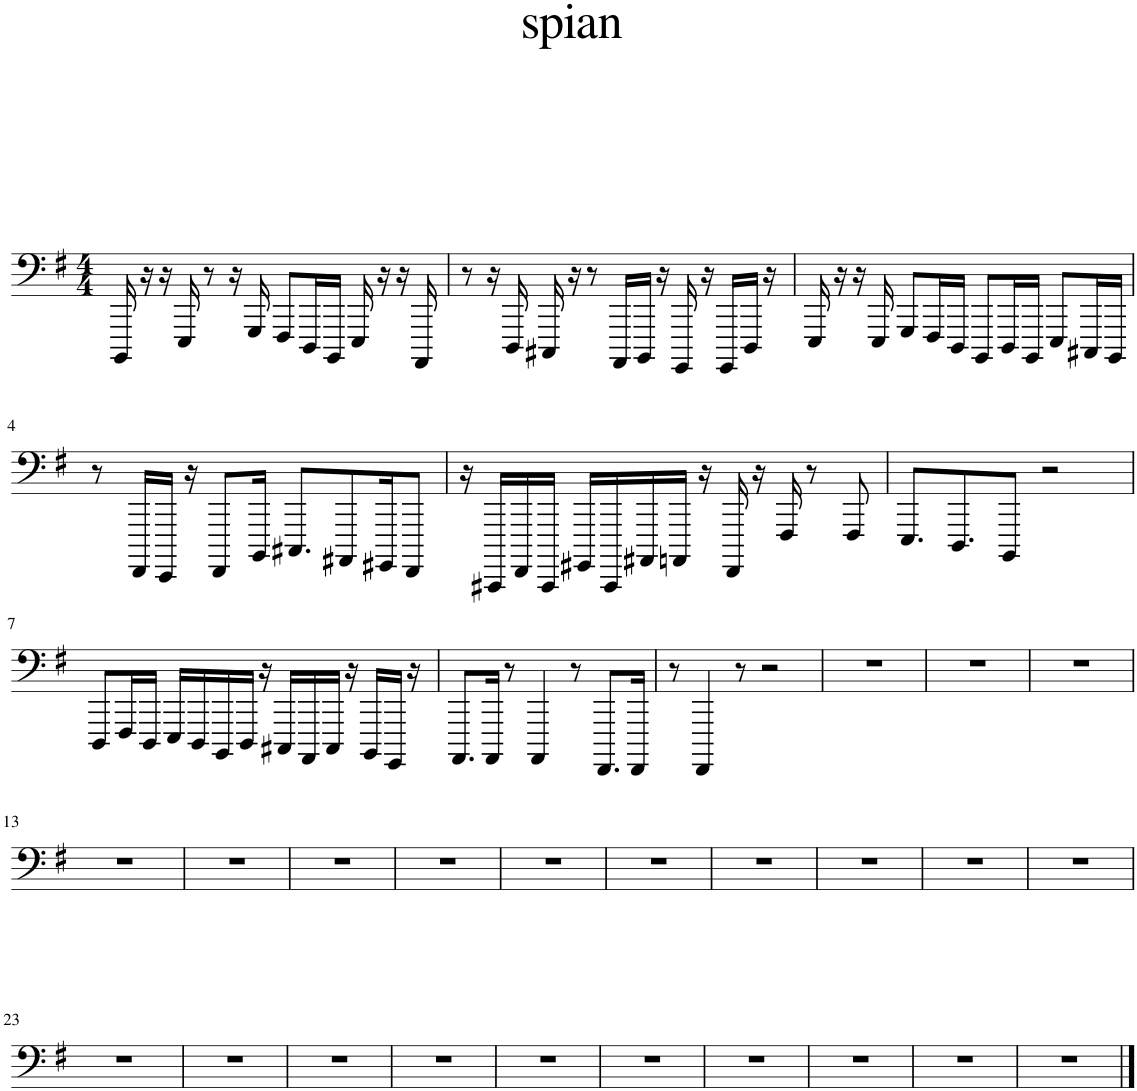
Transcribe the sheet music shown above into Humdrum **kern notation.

**kern
*part1
*staff1
*I"Piano
*I'Pno.
*clefF4
*k[f#]
*M4/4
=1
16BBBB/
16r
16r
16EEE/
8r
16r
16GGG/
8FFF#/L
16DDD/L
16BBBB/JJ
16EEE/
16r
16r
16AAAA/
=2
8r
16r
16DDD/
16CCC#X/
16r
8r
16AAAA/LL
16BBBB/JJ
16r
16GGGG/
16r
16GGGG/LL
16DDD/JJ
16r
=3
16EEE/
16r
16r
16EEE/
8GGG/L
16FFF#/L
16DDD/JJ
8BBBB/L
16DDD/L
16BBBB/JJ
8EEE/L
16CCC#X/L
16BBBB/JJ
!!LO:LB:g=z
=4
8r
16FFFF#/LL
16EEEE/JJ
16r
8FFFF#/L
16BBBB/Jk
8.CCC#X/L
8AAAA#X/
16GGGG#X/K
8FFFF#/J
=5
16r
16CCCC#X/LL
16FFFF#/
16CCCC#/JJ
16GGGG#X/LL
16CCCC#/
16AAAA#X/
16AAAAn/JJ
16r
16FFFF#/
16r
16FFF#/
8r
8FFF#/
=6
8.EEE/L
8.DDD/
8BBBB/J
2r
!!LO:LB:g=z
=7
8DDD/L
16FFF#/L
16DDD/JJ
16EEE/LL
16DDD/
16BBBB/
16DDD/JJ
16r
16CCC#X/LL
16AAAA/
16CCC#/JJ
16r
16BBBB/LL
16GGGG/JJ
16r
=8
8.AAAA/L
16AAAA/Jk
8r
4AAAA/
8r
8.FFFF#/L
16FFFF#/Jk
=9
8r
4FFFF#/
8r
2r
=10
1r
=11
1r
=12
1r
!!LO:LB:g=z
=13
1r
=14
1r
=15
1r
=16
1r
=17
1r
=18
1r
=19
1r
=20
1r
=21
1r
=22
1r
!!LO:LB:g=z
=23
1r
=24
1r
=25
1r
=26
1r
=27
1r
=28
1r
=29
1r
=30
1r
=31
1r
=32
1r
==
*-
